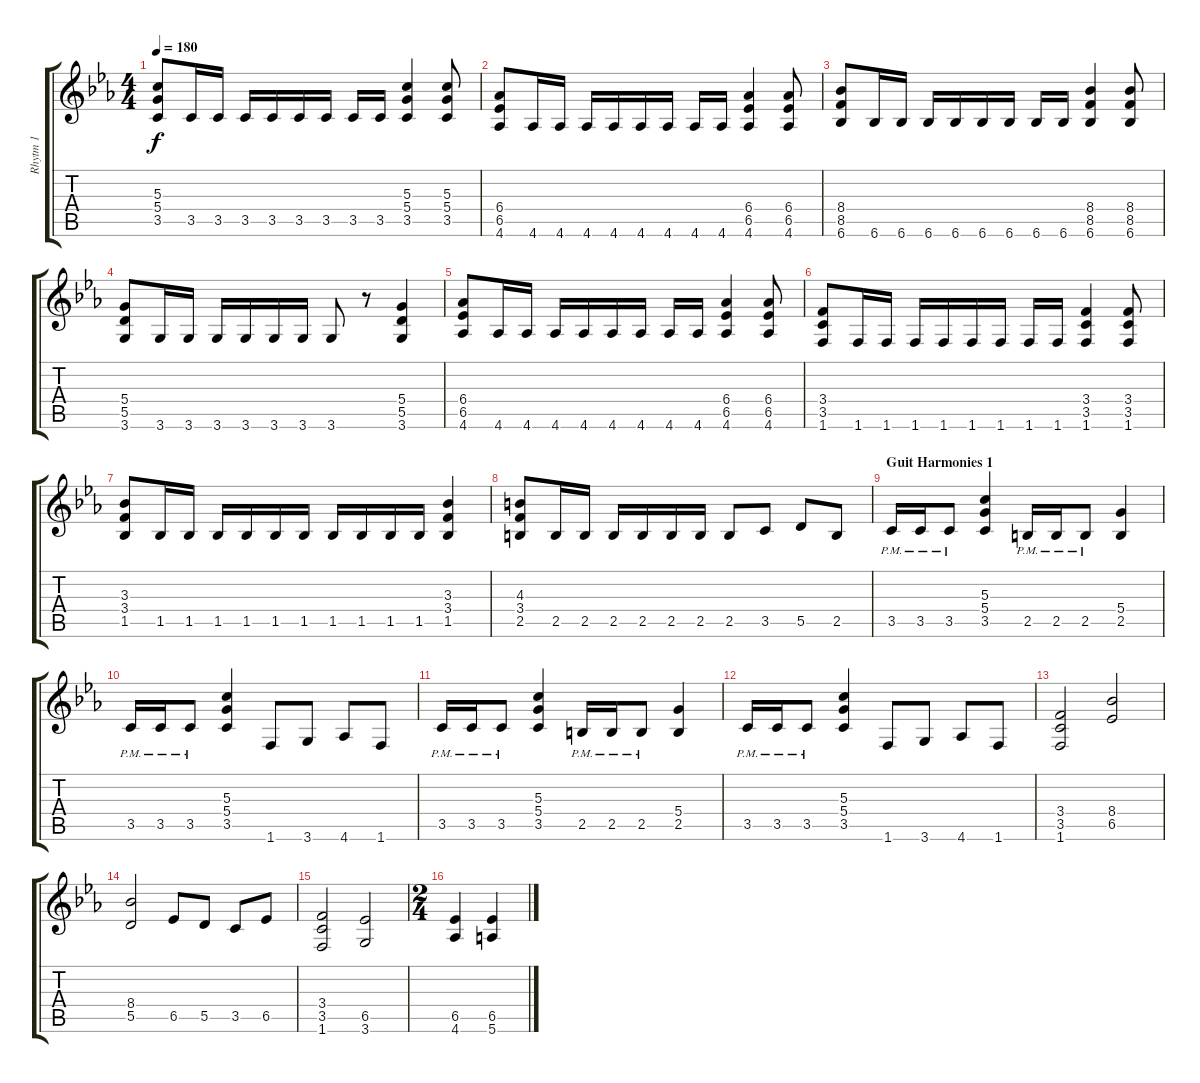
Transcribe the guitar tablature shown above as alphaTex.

\track ("Rhytm 1" "Rhytm 1") {instrument overdrivenguitar}
\staff {score tabs}
\tuning (E4 B3 G3 D3 A2 E2) {hide}
\ts (4 4)
\tempo 180
\clef g2
\ks eb
(5.3 5.4 3.5).8{dy f} 3.5.16 3.5.16 3.5.16 3.5.16 3.5.16 3.5.16 3.5.16 3.5.16 (5.3 5.4 3.5).4 (5.3 5.4 3.5).8 |
(6.4 6.5 4.6).8 4.6.16 4.6.16 4.6.16 4.6.16 4.6.16 4.6.16 4.6.16 4.6.16 (6.4 6.5 4.6).4 (6.4 6.5 4.6).8 |
(8.4 8.5 6.6).8 6.6.16 6.6.16 6.6.16 6.6.16 6.6.16 6.6.16 6.6.16 6.6.16 (8.4 8.5 6.6).4 (8.4 8.5 6.6).8 |
(5.4 5.5 3.6).8 3.6.16 3.6.16 3.6.16 3.6.16 3.6.16 3.6.16 3.6.8 r.8 (5.4 5.5 3.6).4 |
(6.4 6.5 4.6).8 4.6.16 4.6.16 4.6.16 4.6.16 4.6.16 4.6.16 4.6.16 4.6.16 (6.4 6.5 4.6).4 (6.4 6.5 4.6).8 |
(3.4 3.5 1.6).8 1.6.16 1.6.16 1.6.16 1.6.16 1.6.16 1.6.16 1.6.16 1.6.16 (3.4 3.5 1.6).4 (3.4 3.5 1.6).8 |
(3.3 3.4 1.5).8 1.5.16 1.5.16 1.5.16 1.5.16 1.5.16 1.5.16 1.5.16 1.5.16 1.5.16 1.5.16 (3.3 3.4 1.5).4 |
(4.3 3.4 2.5).8 2.5.16 2.5.16 2.5.16 2.5.16 2.5.16 2.5.16 2.5.8 3.5.8 5.5.8 2.5.8 |
\section ("" "Guit Harmonies 1")
3.5{pm}.16 3.5{pm}.16 3.5{pm}.8 (5.3 5.4 3.5).4 2.5{pm}.16 2.5{pm}.16 2.5{pm}.8 (5.4 2.5).4 |
3.5{pm}.16 3.5{pm}.16 3.5{pm}.8 (5.3 5.4 3.5).4 1.6.8 3.6.8 4.6.8 1.6.8 |
3.5{pm}.16 3.5{pm}.16 3.5{pm}.8 (5.3 5.4 3.5).4 2.5{pm}.16 2.5{pm}.16 2.5{pm}.8 (5.4 2.5).4 |
3.5{pm}.16 3.5{pm}.16 3.5{pm}.8 (5.3 5.4 3.5).4 1.6.8 3.6.8 4.6.8 1.6.8 |
(3.4 3.5 1.6).2 (8.4 6.5).2 |
(8.4 5.5).2 6.5.8 5.5.8 3.5.8 6.5.8 |
(3.4 3.5 1.6).2 (6.5 3.6).2 |
\ts (2 4)
(6.5 4.6).4 (6.5 5.6).4
